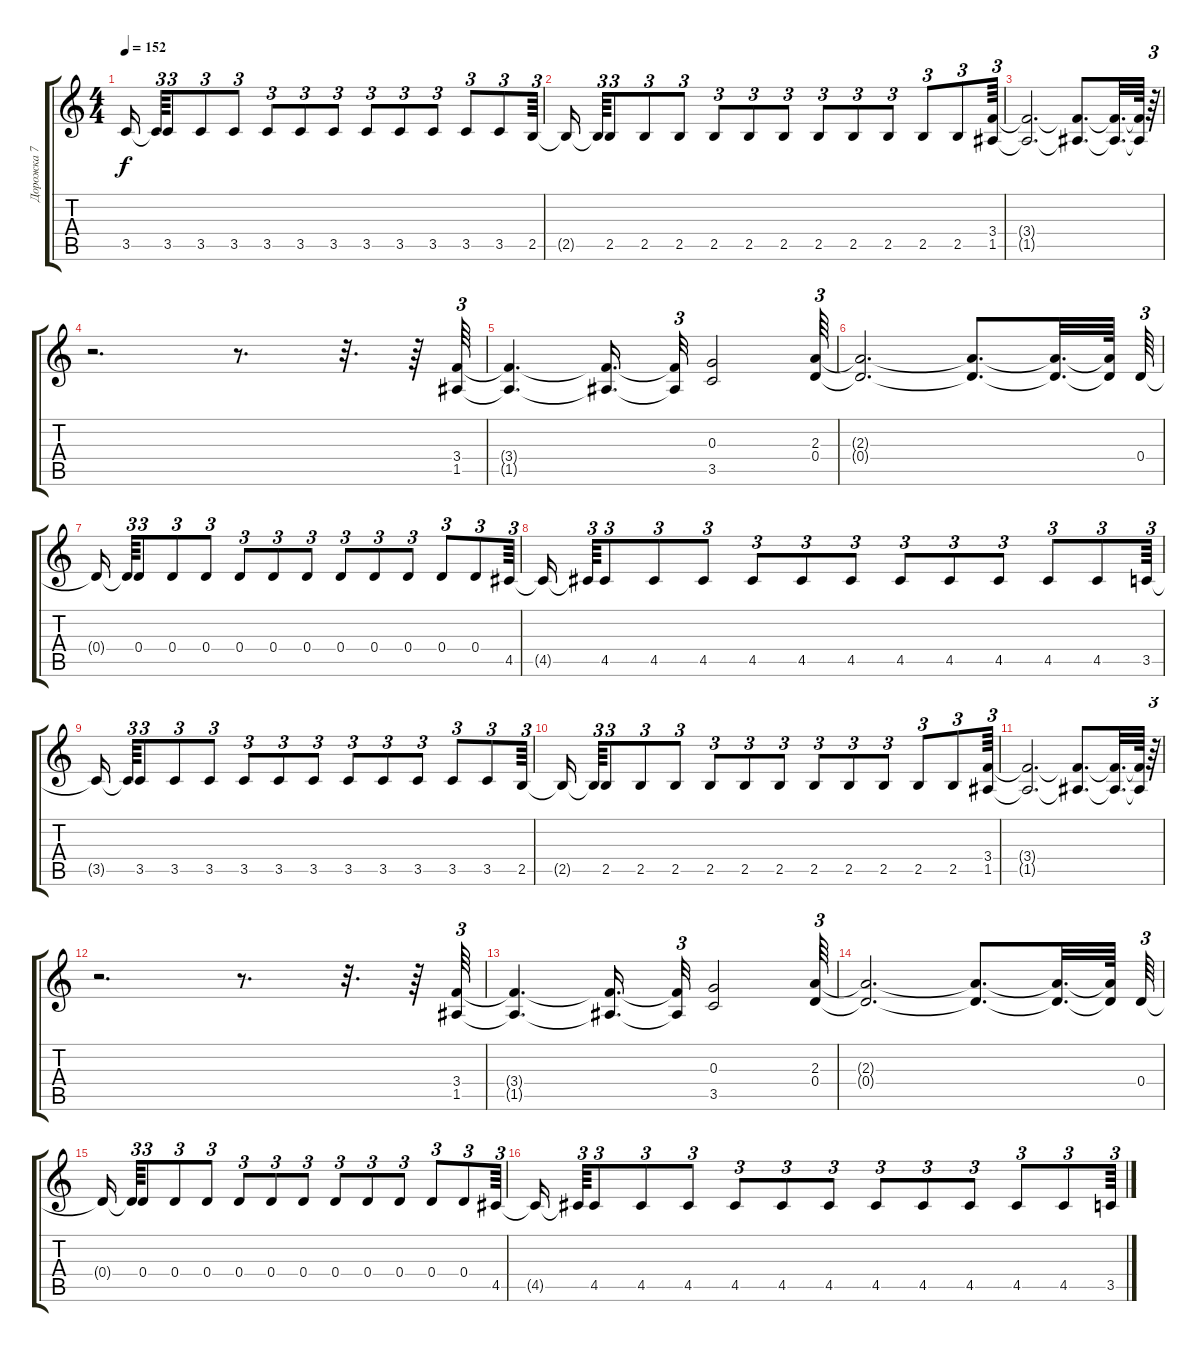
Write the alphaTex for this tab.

\track ("Дорожка 7" "Дорожка 7") {instrument distortionguitar}
\staff {score tabs}
\tuning (E4 B3 G3 D3 A2 E2) {hide}
\ts (4 4)
\tempo 152
\clef g2
\ks c
3.5{t}.16{dy f beam splitsecondary} 3.5{t}.64{tu (3 2)} 3.5.8{tu (3 2)} 3.5.8{tu (3 2)} 3.5.8{tu (3 2)} 3.5.8{tu (3 2)} 3.5.8{tu (3 2)} 3.5.8{tu (3 2)} 3.5.8{tu (3 2)} 3.5.8{tu (3 2)} 3.5.8{tu (3 2)} 3.5.8{tu (3 2)} 3.5.8{tu (3 2)} 2.5.64{tu (3 2)} |
2.5{t}.16{beam splitsecondary} 2.5{t}.64{tu (3 2)} 2.5.8{tu (3 2)} 2.5.8{tu (3 2)} 2.5.8{tu (3 2)} 2.5.8{tu (3 2)} 2.5.8{tu (3 2)} 2.5.8{tu (3 2)} 2.5.8{tu (3 2)} 2.5.8{tu (3 2)} 2.5.8{tu (3 2)} 2.5.8{tu (3 2)} 2.5.8{tu (3 2)} (3.4 1.5).64{tu (3 2)} |
(3.4{t} 1.5{t}).2{d} (3.4{t} 1.5{t}).8{d} (3.4{t} 1.5{t}).32{d} (3.4{t} 1.5{t}).64 r.64{tu (3 2)} |
r.2{d} r.8{d} r.32{d} r.64 (3.4 1.5).64{tu (3 2)} |
(3.4{t} 1.5{t}).4{d} (3.4{t} 1.5{t}).16{d} (3.4{t} 1.5{t}).32{tu (3 2)} (0.3 3.5).2 (2.3 0.4).64{tu (3 2)} |
(2.3{t} 0.4{t}).2{d} (2.3{t} 0.4{t}).8{d} (2.3{t} 0.4{t}).32{d} (2.3{t} 0.4{t}).64 0.4.64{tu (3 2)} |
0.4{t}.16{beam splitsecondary} 0.4{t}.64{tu (3 2)} 0.4.8{tu (3 2)} 0.4.8{tu (3 2)} 0.4.8{tu (3 2)} 0.4.8{tu (3 2)} 0.4.8{tu (3 2)} 0.4.8{tu (3 2)} 0.4.8{tu (3 2)} 0.4.8{tu (3 2)} 0.4.8{tu (3 2)} 0.4.8{tu (3 2)} 0.4.8{tu (3 2)} 4.5.64{tu (3 2)} |
4.5{t}.16{beam splitsecondary} 4.5{t}.64{tu (3 2)} 4.5.8{tu (3 2)} 4.5.8{tu (3 2)} 4.5.8{tu (3 2)} 4.5.8{tu (3 2)} 4.5.8{tu (3 2)} 4.5.8{tu (3 2)} 4.5.8{tu (3 2)} 4.5.8{tu (3 2)} 4.5.8{tu (3 2)} 4.5.8{tu (3 2)} 4.5.8{tu (3 2)} 3.5.64{tu (3 2)} |
3.5{t}.16{beam splitsecondary} 3.5{t}.64{tu (3 2)} 3.5.8{tu (3 2)} 3.5.8{tu (3 2)} 3.5.8{tu (3 2)} 3.5.8{tu (3 2)} 3.5.8{tu (3 2)} 3.5.8{tu (3 2)} 3.5.8{tu (3 2)} 3.5.8{tu (3 2)} 3.5.8{tu (3 2)} 3.5.8{tu (3 2)} 3.5.8{tu (3 2)} 2.5.64{tu (3 2)} |
2.5{t}.16{beam splitsecondary} 2.5{t}.64{tu (3 2)} 2.5.8{tu (3 2)} 2.5.8{tu (3 2)} 2.5.8{tu (3 2)} 2.5.8{tu (3 2)} 2.5.8{tu (3 2)} 2.5.8{tu (3 2)} 2.5.8{tu (3 2)} 2.5.8{tu (3 2)} 2.5.8{tu (3 2)} 2.5.8{tu (3 2)} 2.5.8{tu (3 2)} (3.4 1.5).64{tu (3 2)} |
(3.4{t} 1.5{t}).2{d} (3.4{t} 1.5{t}).8{d} (3.4{t} 1.5{t}).32{d} (3.4{t} 1.5{t}).64 r.64{tu (3 2)} |
r.2{d} r.8{d} r.32{d} r.64 (3.4 1.5).64{tu (3 2)} |
(3.4{t} 1.5{t}).4{d} (3.4{t} 1.5{t}).16{d} (3.4{t} 1.5{t}).32{tu (3 2)} (0.3 3.5).2 (2.3 0.4).64{tu (3 2)} |
(2.3{t} 0.4{t}).2{d} (2.3{t} 0.4{t}).8{d} (2.3{t} 0.4{t}).32{d} (2.3{t} 0.4{t}).64 0.4.64{tu (3 2)} |
0.4{t}.16{beam splitsecondary} 0.4{t}.64{tu (3 2)} 0.4.8{tu (3 2)} 0.4.8{tu (3 2)} 0.4.8{tu (3 2)} 0.4.8{tu (3 2)} 0.4.8{tu (3 2)} 0.4.8{tu (3 2)} 0.4.8{tu (3 2)} 0.4.8{tu (3 2)} 0.4.8{tu (3 2)} 0.4.8{tu (3 2)} 0.4.8{tu (3 2)} 4.5.64{tu (3 2)} |
4.5{t}.16{beam splitsecondary} 4.5{t}.64{tu (3 2)} 4.5.8{tu (3 2)} 4.5.8{tu (3 2)} 4.5.8{tu (3 2)} 4.5.8{tu (3 2)} 4.5.8{tu (3 2)} 4.5.8{tu (3 2)} 4.5.8{tu (3 2)} 4.5.8{tu (3 2)} 4.5.8{tu (3 2)} 4.5.8{tu (3 2)} 4.5.8{tu (3 2)} 3.5.64{tu (3 2)}
